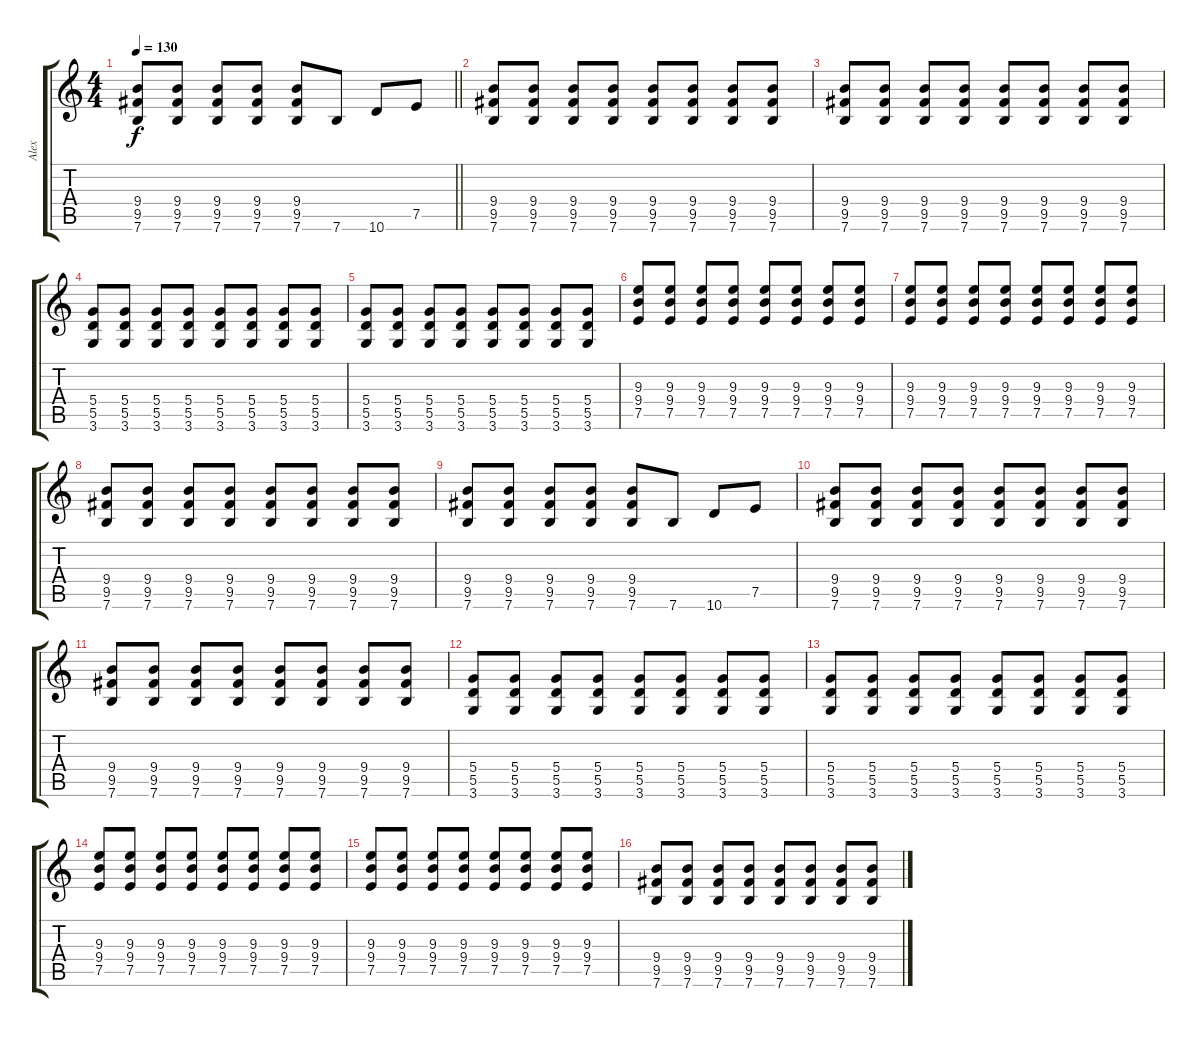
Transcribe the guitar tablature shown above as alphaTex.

\track ("Alex" "Alex") {instrument overdrivenguitar}
\staff {score tabs}
\tuning (E4 B3 G3 D3 A2 E2) {hide}
\ts (4 4)
\tempo 130
\clef g2
\barLineRight lightlight
\ks c
(9.4 9.5 7.6).8{dy f} (9.4 9.5 7.6).8 (9.4 9.5 7.6).8 (9.4 9.5 7.6).8 (9.4 9.5 7.6).8 7.6.8 10.6.8 7.5.8 |
(9.4 9.5 7.6).8 (9.4 9.5 7.6).8 (9.4 9.5 7.6).8 (9.4 9.5 7.6).8 (9.4 9.5 7.6).8 (9.4 9.5 7.6).8 (9.4 9.5 7.6).8 (9.4 9.5 7.6).8 |
(9.4 9.5 7.6).8 (9.4 9.5 7.6).8 (9.4 9.5 7.6).8 (9.4 9.5 7.6).8 (9.4 9.5 7.6).8 (9.4 9.5 7.6).8 (9.4 9.5 7.6).8 (9.4 9.5 7.6).8 |
(5.4 5.5 3.6).8 (5.4 5.5 3.6).8 (5.4 5.5 3.6).8 (5.4 5.5 3.6).8 (5.4 5.5 3.6).8 (5.4 5.5 3.6).8 (5.4 5.5 3.6).8 (5.4 5.5 3.6).8 |
(5.4 5.5 3.6).8 (5.4 5.5 3.6).8 (5.4 5.5 3.6).8 (5.4 5.5 3.6).8 (5.4 5.5 3.6).8 (5.4 5.5 3.6).8 (5.4 5.5 3.6).8 (5.4 5.5 3.6).8 |
(9.3 9.4 7.5).8 (9.3 9.4 7.5).8 (9.3 9.4 7.5).8 (9.3 9.4 7.5).8 (9.3 9.4 7.5).8 (9.3 9.4 7.5).8 (9.3 9.4 7.5).8 (9.3 9.4 7.5).8 |
(9.3 9.4 7.5).8 (9.3 9.4 7.5).8 (9.3 9.4 7.5).8 (9.3 9.4 7.5).8 (9.3 9.4 7.5).8 (9.3 9.4 7.5).8 (9.3 9.4 7.5).8 (9.3 9.4 7.5).8 |
(9.4 9.5 7.6).8 (9.4 9.5 7.6).8 (9.4 9.5 7.6).8 (9.4 9.5 7.6).8 (9.4 9.5 7.6).8 (9.4 9.5 7.6).8 (9.4 9.5 7.6).8 (9.4 9.5 7.6).8 |
(9.4 9.5 7.6).8 (9.4 9.5 7.6).8 (9.4 9.5 7.6).8 (9.4 9.5 7.6).8 (9.4 9.5 7.6).8 7.6.8 10.6.8 7.5.8 |
(9.4 9.5 7.6).8 (9.4 9.5 7.6).8 (9.4 9.5 7.6).8 (9.4 9.5 7.6).8 (9.4 9.5 7.6).8 (9.4 9.5 7.6).8 (9.4 9.5 7.6).8 (9.4 9.5 7.6).8 |
(9.4 9.5 7.6).8 (9.4 9.5 7.6).8 (9.4 9.5 7.6).8 (9.4 9.5 7.6).8 (9.4 9.5 7.6).8 (9.4 9.5 7.6).8 (9.4 9.5 7.6).8 (9.4 9.5 7.6).8 |
(5.4 5.5 3.6).8 (5.4 5.5 3.6).8 (5.4 5.5 3.6).8 (5.4 5.5 3.6).8 (5.4 5.5 3.6).8 (5.4 5.5 3.6).8 (5.4 5.5 3.6).8 (5.4 5.5 3.6).8 |
(5.4 5.5 3.6).8 (5.4 5.5 3.6).8 (5.4 5.5 3.6).8 (5.4 5.5 3.6).8 (5.4 5.5 3.6).8 (5.4 5.5 3.6).8 (5.4 5.5 3.6).8 (5.4 5.5 3.6).8 |
(9.3 9.4 7.5).8 (9.3 9.4 7.5).8 (9.3 9.4 7.5).8 (9.3 9.4 7.5).8 (9.3 9.4 7.5).8 (9.3 9.4 7.5).8 (9.3 9.4 7.5).8 (9.3 9.4 7.5).8 |
(9.3 9.4 7.5).8 (9.3 9.4 7.5).8 (9.3 9.4 7.5).8 (9.3 9.4 7.5).8 (9.3 9.4 7.5).8 (9.3 9.4 7.5).8 (9.3 9.4 7.5).8 (9.3 9.4 7.5).8 |
(9.4 9.5 7.6).8 (9.4 9.5 7.6).8 (9.4 9.5 7.6).8 (9.4 9.5 7.6).8 (9.4 9.5 7.6).8 (9.4 9.5 7.6).8 (9.4 9.5 7.6).8 (9.4 9.5 7.6).8
